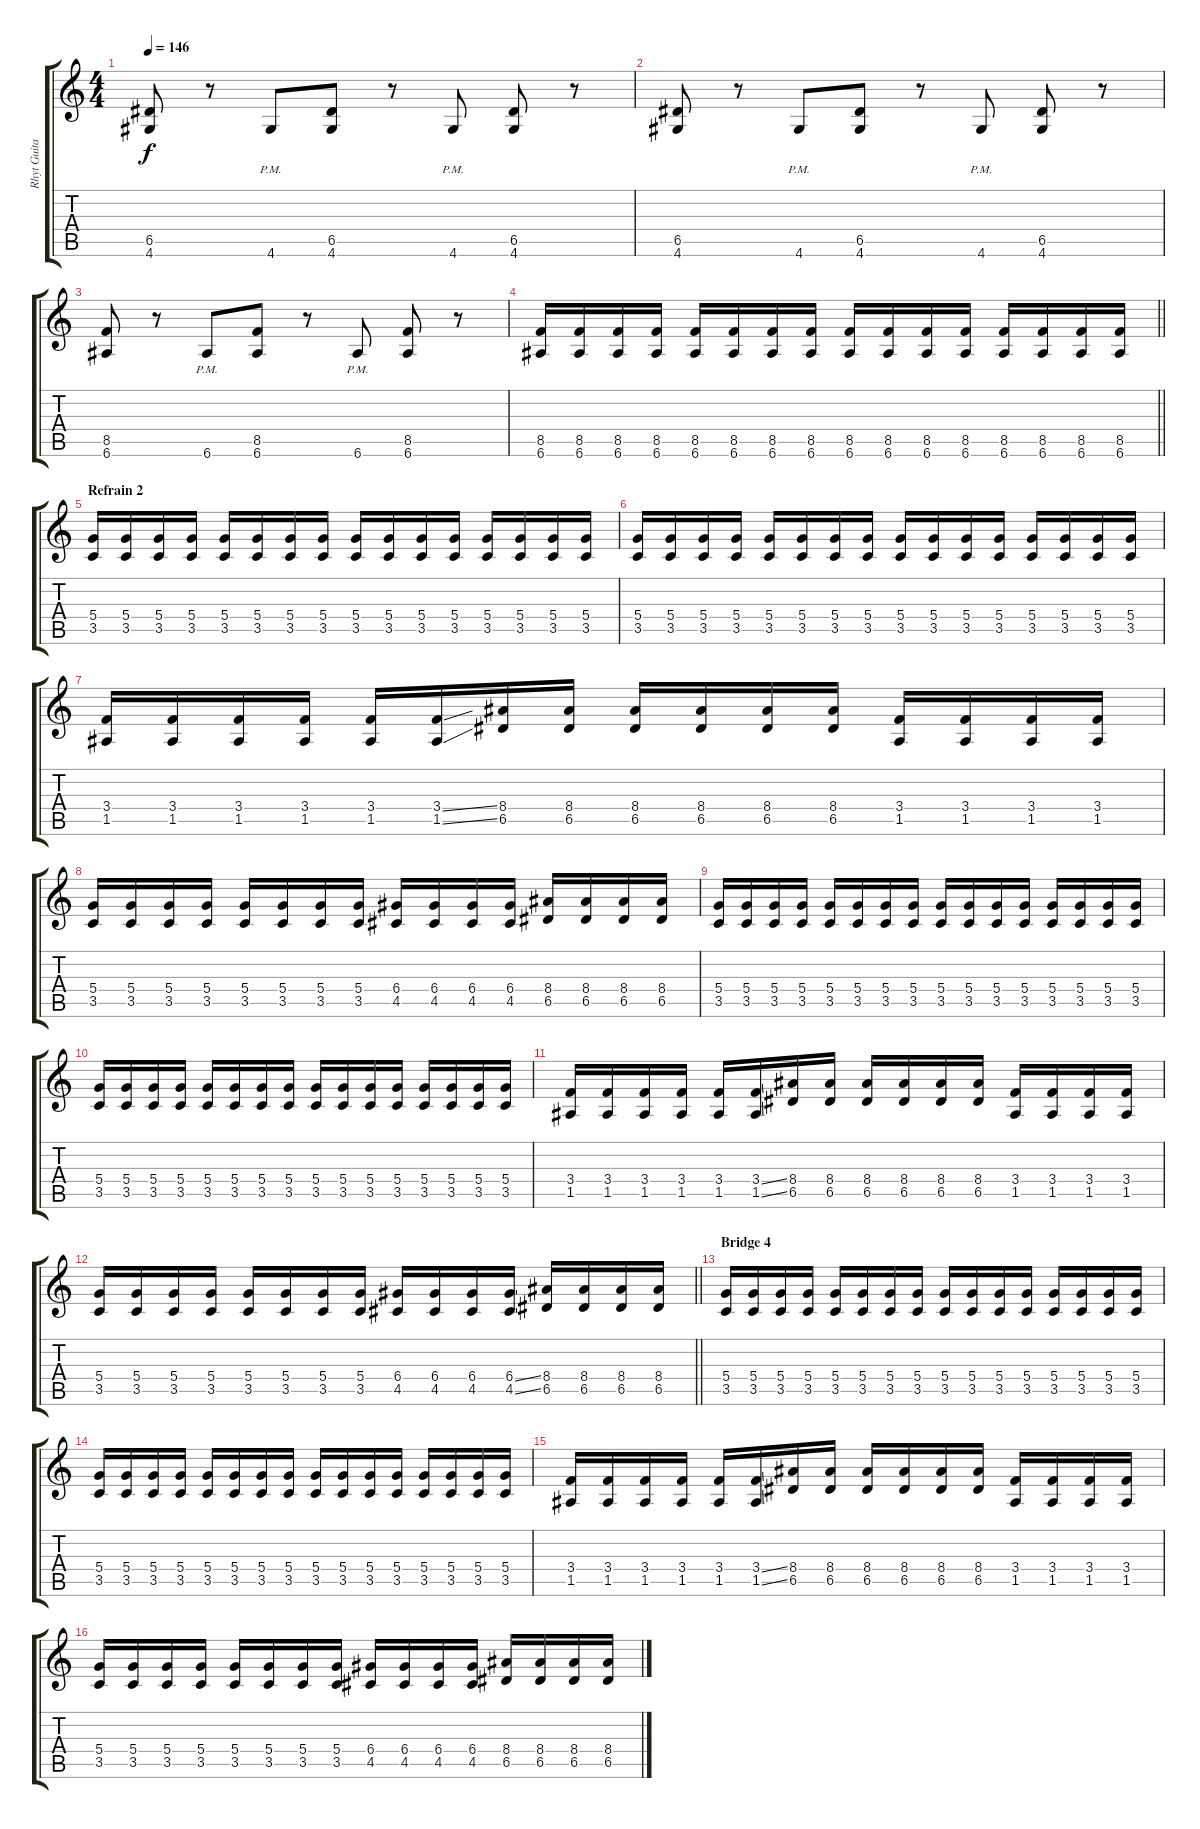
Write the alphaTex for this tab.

\track ("Rhyt Guitar" "Rhyt Guita") {instrument distortionguitar}
\staff {score tabs}
\tuning (E4 B3 G3 D3 A2 E2) {hide}
\ts (4 4)
\tempo 146
\clef g2
\ks c
(6.5 4.6).8{dy f} r.8 4.6{pm}.8 (6.5 4.6).8 r.8 4.6{pm}.8 (6.5 4.6).8 r.8 |
(6.5 4.6).8 r.8 4.6{pm}.8 (6.5 4.6).8 r.8 4.6{pm}.8 (6.5 4.6).8 r.8 |
(8.5 6.6).8 r.8 6.6{pm}.8 (8.5 6.6).8 r.8 6.6{pm}.8 (8.5 6.6).8 r.8 |
\barLineRight lightlight
(8.5 6.6).16 (8.5 6.6).16 (8.5 6.6).16 (8.5 6.6).16 (8.5 6.6).16 (8.5 6.6).16 (8.5 6.6).16 (8.5 6.6).16 (8.5 6.6).16 (8.5 6.6).16 (8.5 6.6).16 (8.5 6.6).16 (8.5 6.6).16 (8.5 6.6).16 (8.5 6.6).16 (8.5 6.6).16 |
\section ("" "Refrain 2")
(5.4 3.5).16 (5.4 3.5).16 (5.4 3.5).16 (5.4 3.5).16 (5.4 3.5).16 (5.4 3.5).16 (5.4 3.5).16 (5.4 3.5).16 (5.4 3.5).16 (5.4 3.5).16 (5.4 3.5).16 (5.4 3.5).16 (5.4 3.5).16 (5.4 3.5).16 (5.4 3.5).16 (5.4 3.5).16 |
(5.4 3.5).16 (5.4 3.5).16 (5.4 3.5).16 (5.4 3.5).16 (5.4 3.5).16 (5.4 3.5).16 (5.4 3.5).16 (5.4 3.5).16 (5.4 3.5).16 (5.4 3.5).16 (5.4 3.5).16 (5.4 3.5).16 (5.4 3.5).16 (5.4 3.5).16 (5.4 3.5).16 (5.4 3.5).16 |
(3.4 1.5).16 (3.4 1.5).16 (3.4 1.5).16 (3.4 1.5).16 (3.4 1.5).16 (3.4{ss} 1.5{ss}).16 (8.4 6.5).16 (8.4 6.5).16 (8.4 6.5).16 (8.4 6.5).16 (8.4 6.5).16 (8.4 6.5).16 (3.4 1.5).16 (3.4 1.5).16 (3.4 1.5).16 (3.4 1.5).16 |
(5.4 3.5).16 (5.4 3.5).16 (5.4 3.5).16 (5.4 3.5).16 (5.4 3.5).16 (5.4 3.5).16 (5.4 3.5).16 (5.4 3.5).16 (6.4 4.5).16 (6.4 4.5).16 (6.4 4.5).16 (6.4 4.5).16 (8.4 6.5).16 (8.4 6.5).16 (8.4 6.5).16 (8.4 6.5).16 |
(5.4 3.5).16 (5.4 3.5).16 (5.4 3.5).16 (5.4 3.5).16 (5.4 3.5).16 (5.4 3.5).16 (5.4 3.5).16 (5.4 3.5).16 (5.4 3.5).16 (5.4 3.5).16 (5.4 3.5).16 (5.4 3.5).16 (5.4 3.5).16 (5.4 3.5).16 (5.4 3.5).16 (5.4 3.5).16 |
(5.4 3.5).16 (5.4 3.5).16 (5.4 3.5).16 (5.4 3.5).16 (5.4 3.5).16 (5.4 3.5).16 (5.4 3.5).16 (5.4 3.5).16 (5.4 3.5).16 (5.4 3.5).16 (5.4 3.5).16 (5.4 3.5).16 (5.4 3.5).16 (5.4 3.5).16 (5.4 3.5).16 (5.4 3.5).16 |
(3.4 1.5).16 (3.4 1.5).16 (3.4 1.5).16 (3.4 1.5).16 (3.4 1.5).16 (3.4{ss} 1.5{ss}).16 (8.4 6.5).16 (8.4 6.5).16 (8.4 6.5).16 (8.4 6.5).16 (8.4 6.5).16 (8.4 6.5).16 (3.4 1.5).16 (3.4 1.5).16 (3.4 1.5).16 (3.4 1.5).16 |
\barLineRight lightlight
(5.4 3.5).16 (5.4 3.5).16 (5.4 3.5).16 (5.4 3.5).16 (5.4 3.5).16 (5.4 3.5).16 (5.4 3.5).16 (5.4 3.5).16 (6.4 4.5).16 (6.4 4.5).16 (6.4 4.5).16 (6.4{ss} 4.5{ss}).16 (8.4 6.5).16 (8.4 6.5).16 (8.4 6.5).16 (8.4 6.5).16 |
\section ("" "Bridge 4")
(5.4 3.5).16 (5.4 3.5).16 (5.4 3.5).16 (5.4 3.5).16 (5.4 3.5).16 (5.4 3.5).16 (5.4 3.5).16 (5.4 3.5).16 (5.4 3.5).16 (5.4 3.5).16 (5.4 3.5).16 (5.4 3.5).16 (5.4 3.5).16 (5.4 3.5).16 (5.4 3.5).16 (5.4 3.5).16 |
(5.4 3.5).16 (5.4 3.5).16 (5.4 3.5).16 (5.4 3.5).16 (5.4 3.5).16 (5.4 3.5).16 (5.4 3.5).16 (5.4 3.5).16 (5.4 3.5).16 (5.4 3.5).16 (5.4 3.5).16 (5.4 3.5).16 (5.4 3.5).16 (5.4 3.5).16 (5.4 3.5).16 (5.4 3.5).16 |
(3.4 1.5).16 (3.4 1.5).16 (3.4 1.5).16 (3.4 1.5).16 (3.4 1.5).16 (3.4{ss} 1.5{ss}).16 (8.4 6.5).16 (8.4 6.5).16 (8.4 6.5).16 (8.4 6.5).16 (8.4 6.5).16 (8.4 6.5).16 (3.4 1.5).16 (3.4 1.5).16 (3.4 1.5).16 (3.4 1.5).16 |
(5.4 3.5).16 (5.4 3.5).16 (5.4 3.5).16 (5.4 3.5).16 (5.4 3.5).16 (5.4 3.5).16 (5.4 3.5).16 (5.4 3.5).16 (6.4 4.5).16 (6.4 4.5).16 (6.4 4.5).16 (6.4 4.5).16 (8.4 6.5).16 (8.4 6.5).16 (8.4 6.5).16 (8.4 6.5).16
